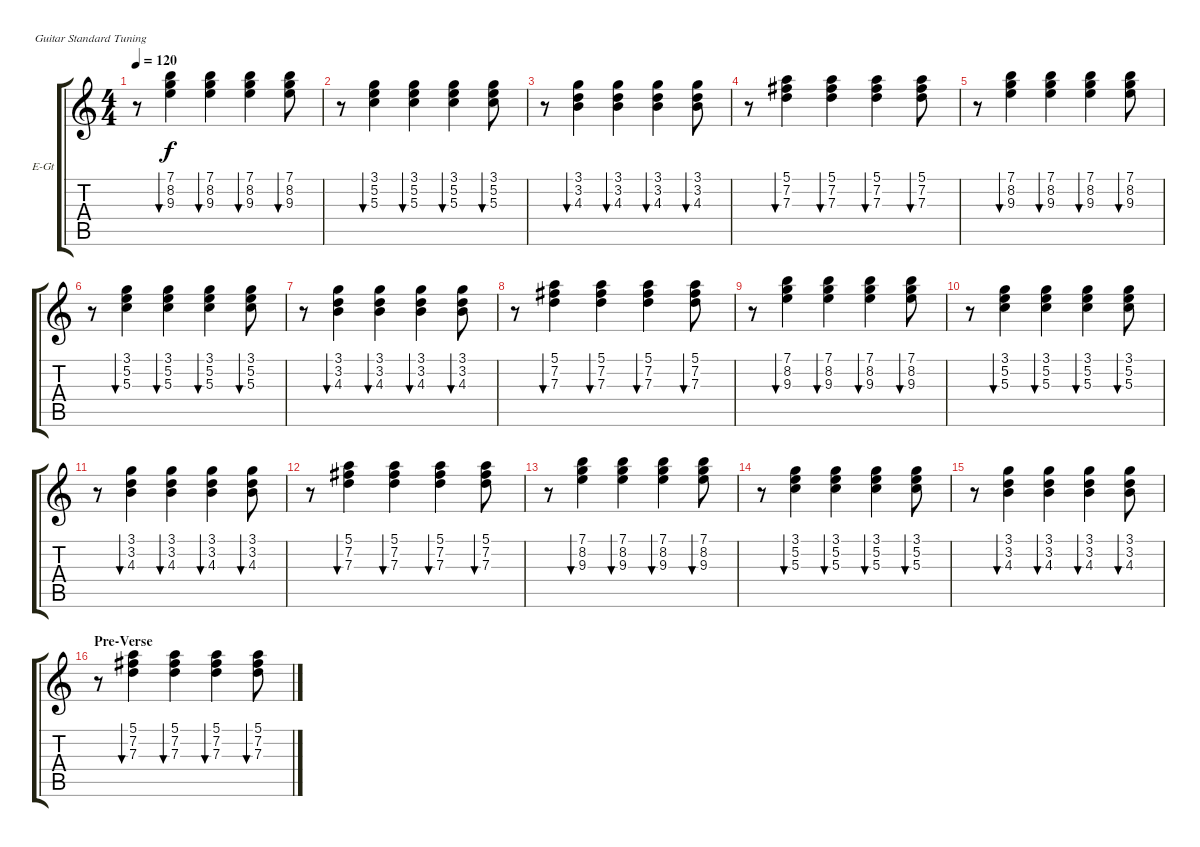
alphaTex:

\defaultSystemsLayout 4
\bracketExtendMode groupsimilarinstruments
\firstSystemTrackNameOrientation horizontal
\otherSystemsTrackNameOrientation horizontal
\track ("Rythm Gt" "E-Gt") {instrument electricguitarclean}
\staff {score tabs}
\tuning (E4 B3 G3 D3 A2 E2)
\ts (4 4)
\tempo 120
\clef g2
\ks c
r.8{dy f} (7.1 8.2 9.3).4{bu 30} (7.1 8.2 9.3).4{bu 30} (7.1 8.2 9.3).4{bu 30} (7.1 8.2 9.3).8{bu 30} |
r.8 (3.1 5.2 5.3).4{bu 30} (3.1 5.2 5.3).4{bu 30} (3.1 5.2 5.3).4{bu 30} (3.1 5.2 5.3).8{bu 30} |
r.8 (3.1 3.2 4.3).4{bu 30} (3.1 3.2 4.3).4{bu 30} (3.1 3.2 4.3).4{bu 30} (3.1 3.2 4.3).8{bu 30} |
r.8 (5.1 7.2 7.3).4{bu 30} (5.1 7.2 7.3).4{bu 30} (5.1 7.2 7.3).4{bu 30} (5.1 7.2 7.3).8{bu 30} |
r.8 (7.1 8.2 9.3).4{bu 30} (7.1 8.2 9.3).4{bu 30} (7.1 8.2 9.3).4{bu 30} (7.1 8.2 9.3).8{bu 30} |
r.8 (3.1 5.2 5.3).4{bu 30} (3.1 5.2 5.3).4{bu 30} (3.1 5.2 5.3).4{bu 30} (3.1 5.2 5.3).8{bu 30} |
r.8 (3.1 3.2 4.3).4{bu 30} (3.1 3.2 4.3).4{bu 30} (3.1 3.2 4.3).4{bu 30} (3.1 3.2 4.3).8{bu 30} |
r.8 (5.1 7.2 7.3).4{bu 30} (5.1 7.2 7.3).4{bu 30} (5.1 7.2 7.3).4{bu 30} (5.1 7.2 7.3).8{bu 30} |
r.8 (7.1 8.2 9.3).4{bu 30} (7.1 8.2 9.3).4{bu 30} (7.1 8.2 9.3).4{bu 30} (7.1 8.2 9.3).8{bu 30} |
r.8 (3.1 5.2 5.3).4{bu 30} (3.1 5.2 5.3).4{bu 30} (3.1 5.2 5.3).4{bu 30} (3.1 5.2 5.3).8{bu 30} |
r.8 (3.1 3.2 4.3).4{bu 30} (3.1 3.2 4.3).4{bu 30} (3.1 3.2 4.3).4{bu 30} (3.1 3.2 4.3).8{bu 30} |
r.8 (5.1 7.2 7.3).4{bu 30} (5.1 7.2 7.3).4{bu 30} (5.1 7.2 7.3).4{bu 30} (5.1 7.2 7.3).8{bu 30} |
r.8 (7.1 8.2 9.3).4{bu 30} (7.1 8.2 9.3).4{bu 30} (7.1 8.2 9.3).4{bu 30} (7.1 8.2 9.3).8{bu 30} |
r.8 (3.1 5.2 5.3).4{bu 30} (3.1 5.2 5.3).4{bu 30} (3.1 5.2 5.3).4{bu 30} (3.1 5.2 5.3).8{bu 30} |
r.8 (3.1 3.2 4.3).4{bu 30} (3.1 3.2 4.3).4{bu 30} (3.1 3.2 4.3).4{bu 30} (3.1 3.2 4.3).8{bu 30} |
\section ("" "Pre-Verse")
r.8 (5.1 7.2 7.3).4{bu 30} (5.1 7.2 7.3).4{bu 30} (5.1 7.2 7.3).4{bu 30} (5.1 7.2 7.3).8{bu 30}
